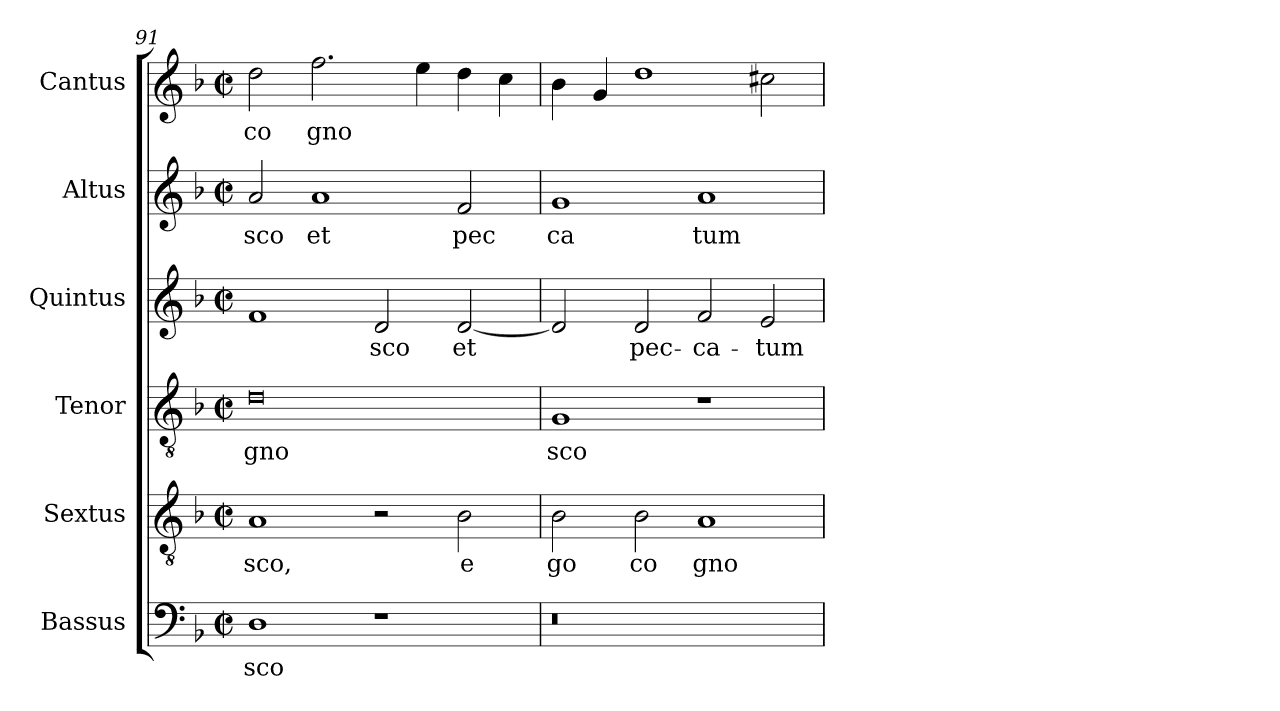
**kern	**text	**kern	**text	**kern	**text	**kern	**text	**kern	**text	**kern	**text
*part6	*part6	*part5	*part5	*part4	*part4	*part3	*part3	*part2	*part2	*part1	*part1
*staff6	*staff6	*staff5	*staff5	*staff4	*staff4	*staff3	*staff3	*staff2	*staff2	*staff1	*staff1
*I"Bassus	*	*I"Sextus	*	*I"Tenor	*	*I"Quintus	*	*I"Altus	*	*I"Cantus	*
*clefF4	*	*clefGv2	*	*clefGv2	*	*clefG2	*	*clefG2	*	*clefG2	*
*k[b-]	*	*k[b-]	*	*k[b-]	*	*k[b-]	*	*k[b-]	*	*k[b-]	*
*F:	*	*F:	*	*F:	*	*F:	*	*F:	*	*F:	*
*M2/2	*	*M2/2	*	*M2/2	*	*M2/2	*	*M2/2	*	*M2/2	*
*met(c|)	*	*met(c|)	*	*met(c|)	*	*met(c|)	*	*met(c|)	*	*met(c|)	*
=91	=91	=91	=91	=91	=91	=91	=91	=91	=91	=91	=91
!	!LO:LY:b:cj	!	!LO:LY:b:cj	!	!LO:LY:b:cj	!	!	!	!LO:LY:b:cj	!	!LO:LY:b:cj
1D	sco	1A	sco,	0d	gno	1f	.	2a/	sco	2dd\	co
!	!	!	!	!	!	!	!	!	!LO:LY:b:cj	!	!LO:LY:b
.	.	.	.	.	.	.	.	1a	et	2.ff\	gno
!	!	!	!	!	!	!	!LO:LY:b:cj	!	!	!	!
1r	.	2r	.	.	.	2d/	-sco	.	.	.	.
.	.	.	.	.	.	.	.	.	.	4ee\	.
!	!	!	!LO:LY:b:cj	!	!	!	!LO:LY:b:cj	!	!LO:LY:b:cj	!	!
.	.	2B-\	e	.	.	[<2d/	et	2f/	pec	4dd\	.
.	.	.	.	.	.	.	.	.	.	4cc\	.
=92	=92	=92	=92	=92	=92	=92	=92	=92	=92	=92	=92
!	!	!	!LO:LY:b:cj	!	!LO:LY:b:cj	!	!	!	!LO:LY:b:cj	!	!
0r	.	2B-\	go	1G	sco	2d/]	.	1g	ca	4b-\	.
.	.	.	.	.	.	.	.	.	.	4g/	.
!	!	!	!LO:LY:b:cj	!	!	!	!LO:LY:b:cj	!	!	!	!
.	.	2B-\	co	.	.	2d/	pec-	.	.	1dd	.
!	!	!	!LO:LY:b:cj	!	!	!	!LO:LY:b:cj	!	!LO:LY:b:cj	!	!
.	.	1A	gno	1r	.	2f/	-ca-	1a	tum	.	.
!	!	!	!	!	!	!	!LO:LY:b:cj	!	!	!	!
.	.	.	.	.	.	2e/	-tum	.	.	2cc#\	.
=	=	=	=	=	=	=	=	=	=	=	=
*-	*-	*-	*-	*-	*-	*-	*-	*-	*-	*-	*-
